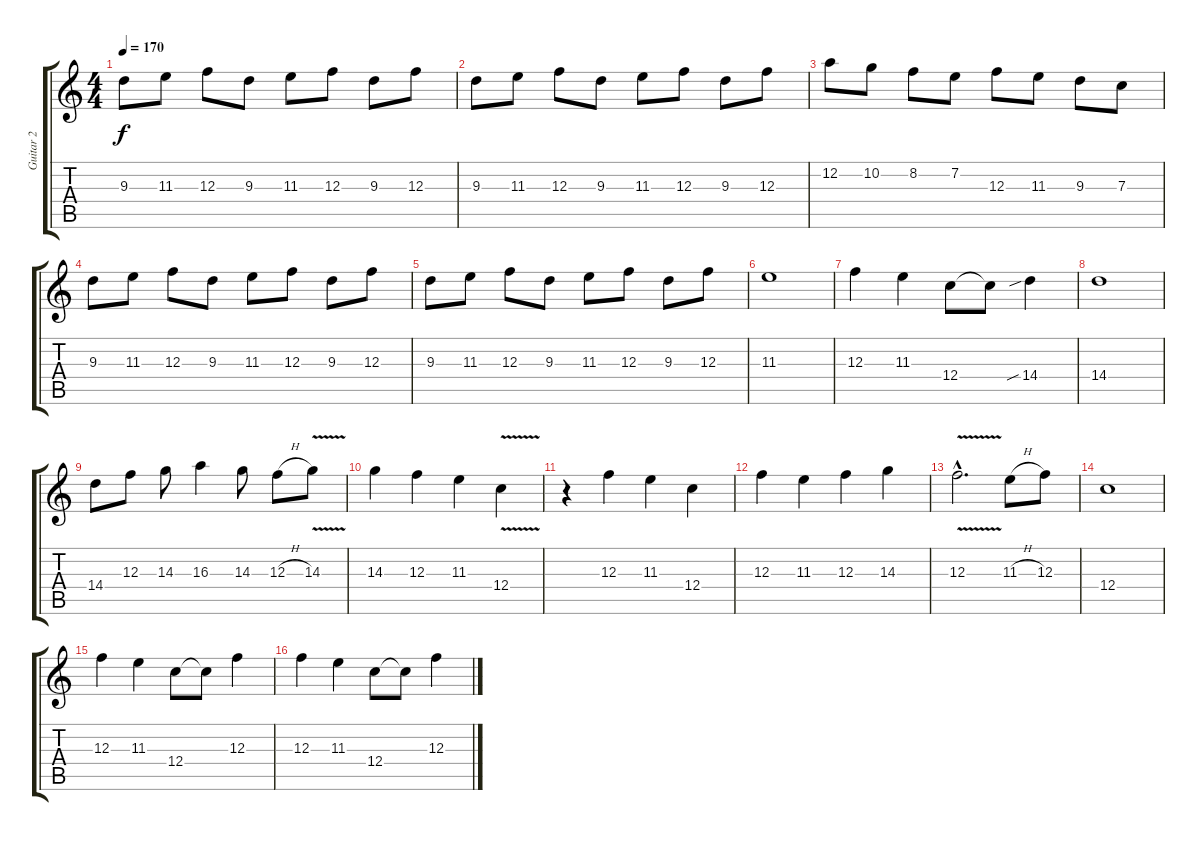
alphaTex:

\track ("Guitar 2" "Guitar 2") {instrument distortionguitar}
\staff {score tabs}
\tuning (D4 A3 F3 C3 G2 D2) {hide}
\ts (4 4)
\tempo 170
\clef g2
\ks c
9.3.8{dy f} 11.3.8 12.3.8 9.3.8 11.3.8 12.3.8 9.3.8 12.3.8 |
9.3.8 11.3.8 12.3.8 9.3.8 11.3.8 12.3.8 9.3.8 12.3.8 |
12.2.8 10.2.8 8.2.8 7.2.8 12.3.8 11.3.8 9.3.8 7.3.8 |
9.3.8 11.3.8 12.3.8 9.3.8 11.3.8 12.3.8 9.3.8 12.3.8 |
9.3.8 11.3.8 12.3.8 9.3.8 11.3.8 12.3.8 9.3.8 12.3.8 |
11.3.1 |
12.3.4 11.3.4 12.4.8 12.4{t}.8 14.4{sib}.4 |
14.4.1 |
14.4.8 12.3.8 14.3.8 16.3.4 14.3.8 12.3{h}.8 14.3{v}.8 |
14.3.4 12.3.4 11.3.4 12.4{v}.4 |
r.4 12.3.4 11.3.4 12.4.4 |
12.3.4 11.3.4 12.3.4 14.3.4 |
12.3{v hac}.2{d} 11.3{h}.8 12.3.8 |
12.4.1 |
12.3.4 11.3.4 12.4.8 12.4{t}.8 12.3.4 |
12.3.4 11.3.4 12.4.8 12.4{t}.8 12.3.4
